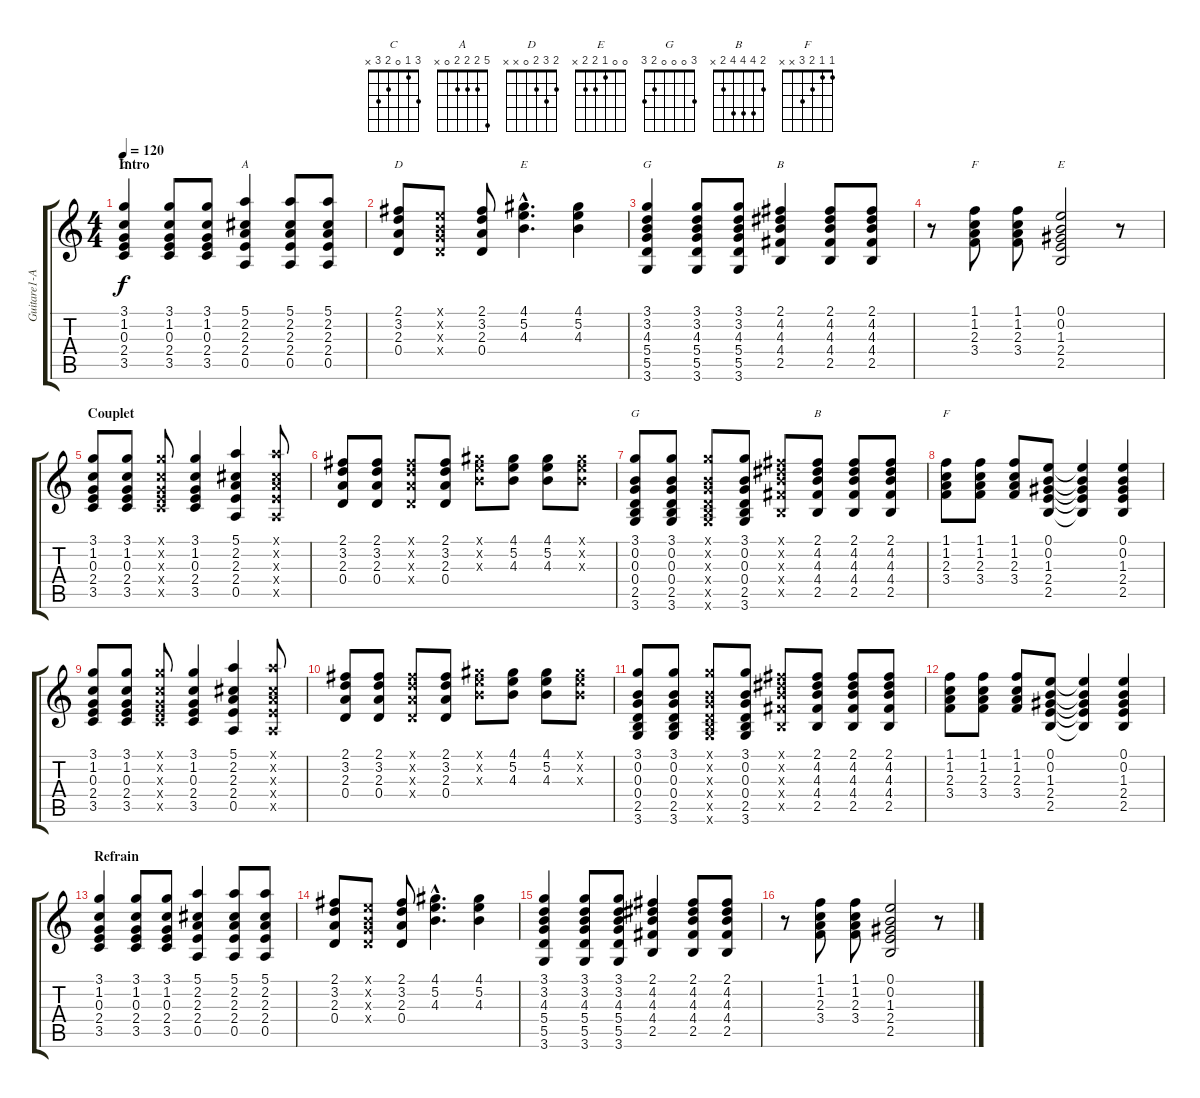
\track ("Guitare1-Accords" "Guitare1-A") {instrument acousticguitarnylon}
\staff {score tabs}
\tuning (E4 B3 G3 D3 A2 E2) {hide}
\chord ("C" 3 1 0 2 3 x)
\chord ("A" 5 2 2 2 0 x)
\chord ("D" 2 3 2 0 x x)
\chord ("E" 4 5 4 x x x)
\chord ("G" 3 3 4 5 5 3) {barre 3}
\chord ("B" 2 4 4 4 2 x) {barre 2}
\chord ("F" 1 1 2 3 x x) {barre 1}
\chord ("E" 0 0 1 2 2 x)
\chord ("G" 3 0 0 0 2 3)
\chord ("B" 2 4 4 4 2 x)
\chord ("F" 1 1 2 3 x x)
\ts (4 4)
\section ("" "Intro")
\tempo 120
\clef g2
\ks c
(3.1 1.2 0.3 2.4 3.5).4{ch "C" dy f instrument acousticguitarnylon} (3.1 1.2 0.3 2.4 3.5).8 (3.1 1.2 0.3 2.4 3.5).8 (5.1 2.2 2.3 2.4 0.5).4{ch "A"} (5.1 2.2 2.3 2.4 0.5).8 (5.1 2.2 2.3 2.4 0.5).8 |
(2.1 3.2 2.3 0.4).8{ch "D"} (0.1{x} 0.2{x} 0.3{x} 0.4{x}).8 (2.1 3.2 2.3 0.4).8 (4.1{hac} 5.2{hac} 4.3{hac}).4{d ch "E"} (4.1 5.2 4.3).4 |
(3.1 3.2 4.3 5.4 5.5 3.6).4{ch "G"} (3.1 3.2 4.3 5.4 5.5 3.6).8 (3.1 3.2 4.3 5.4 5.5 3.6).8 (2.1 4.2 4.3 4.4 2.5).4{ch "B"} (2.1 4.2 4.3 4.4 2.5).8 (2.1 4.2 4.3 4.4 2.5).8 |
r.8 (1.1 1.2 2.3 3.4).8{ch "F"} (1.1 1.2 2.3 3.4).8 (0.1 0.2 1.3 2.4 2.5).2{ch "E"} r.8 |
\section ("" "Couplet")
(3.1 1.2 0.3 2.4 3.5).8{volume 9} (3.1 1.2 0.3 2.4 3.5).8 (3.1{x} 1.2{x} 0.3{x} 2.4{x} 3.5{x}).8 (3.1 1.2 0.3 2.4 3.5).4 (5.1 2.2 2.3 2.4 0.5).4 (5.1{x} 2.2{x} 2.3{x} 2.4{x} 0.5{x}).8 |
(2.1 3.2 2.3 0.4).8 (2.1 3.2 2.3 0.4).8 (2.1{x} 3.2{x} 2.3{x} 0.4{x}).8 (2.1 3.2 2.3 0.4).8 (4.1{x} 5.2{x} 4.3{x}).8 (4.1 5.2 4.3).8 (4.1 5.2 4.3).8 (4.1{x} 5.2{x} 4.3{x}).8 |
(3.1 0.2 0.3 0.4 2.5 3.6).8{ch "G"} (3.1 0.2 0.3 0.4 2.5 3.6).8 (3.1{x} 0.2{x} 0.3{x} 0.4{x} 2.5{x} 3.6{x}).8 (3.1 0.2 0.3 0.4 2.5 3.6).8 (2.1{x} 4.2{x} 4.3{x} 4.4{x} 2.5{x}).8 (2.1 4.2 4.3 4.4 2.5).8{ch "B"} (2.1 4.2 4.3 4.4 2.5).8 (2.1 4.2 4.3 4.4 2.5).8 |
(1.1 1.2 2.3 3.4).8{ch "F"} (1.1 1.2 2.3 3.4).8 (1.1 1.2 2.3 3.4).8 (0.1 0.2 1.3 2.4 2.5).8 (0.1{t} 0.2{t} 1.3{t} 2.4{t} 2.5{t}).4 (0.1 0.2 1.3 2.4 2.5).4 |
(3.1 1.2 0.3 2.4 3.5).8{volume 9} (3.1 1.2 0.3 2.4 3.5).8 (3.1{x} 1.2{x} 0.3{x} 2.4{x} 3.5{x}).8 (3.1 1.2 0.3 2.4 3.5).4 (5.1 2.2 2.3 2.4 0.5).4 (5.1{x} 2.2{x} 2.3{x} 2.4{x} 0.5{x}).8 |
(2.1 3.2 2.3 0.4).8 (2.1 3.2 2.3 0.4).8 (2.1{x} 3.2{x} 2.3{x} 0.4{x}).8 (2.1 3.2 2.3 0.4).8 (4.1{x} 5.2{x} 4.3{x}).8 (4.1 5.2 4.3).8 (4.1 5.2 4.3).8 (4.1{x} 5.2{x} 4.3{x}).8 |
(3.1 0.2 0.3 0.4 2.5 3.6).8 (3.1 0.2 0.3 0.4 2.5 3.6).8 (3.1{x} 0.2{x} 0.3{x} 0.4{x} 2.5{x} 3.6{x}).8 (3.1 0.2 0.3 0.4 2.5 3.6).8 (2.1{x} 4.2{x} 4.3{x} 4.4{x} 2.5{x}).8 (2.1 4.2 4.3 4.4 2.5).8 (2.1 4.2 4.3 4.4 2.5).8 (2.1 4.2 4.3 4.4 2.5).8 |
(1.1 1.2 2.3 3.4).8 (1.1 1.2 2.3 3.4).8 (1.1 1.2 2.3 3.4).8 (0.1 0.2 1.3 2.4 2.5).8 (0.1{t} 0.2{t} 1.3{t} 2.4{t} 2.5{t}).4 (0.1 0.2 1.3 2.4 2.5).4 |
\section ("" "Refrain")
(3.1 1.2 0.3 2.4 3.5).4{volume 14} (3.1 1.2 0.3 2.4 3.5).8 (3.1 1.2 0.3 2.4 3.5).8 (5.1 2.2 2.3 2.4 0.5).4 (5.1 2.2 2.3 2.4 0.5).8 (5.1 2.2 2.3 2.4 0.5).8 |
(2.1 3.2 2.3 0.4).8 (0.1{x} 0.2{x} 0.3{x} 0.4{x}).8 (2.1 3.2 2.3 0.4).8 (4.1{hac} 5.2{hac} 4.3{hac}).4{d} (4.1 5.2 4.3).4 |
(3.1 3.2 4.3 5.4 5.5 3.6).4 (3.1 3.2 4.3 5.4 5.5 3.6).8 (3.1 3.2 4.3 5.4 5.5 3.6).8 (2.1 4.2 4.3 4.4 2.5).4 (2.1 4.2 4.3 4.4 2.5).8 (2.1 4.2 4.3 4.4 2.5).8 |
r.8 (1.1 1.2 2.3 3.4).8 (1.1 1.2 2.3 3.4).8 (0.1 0.2 1.3 2.4 2.5).2 r.8
